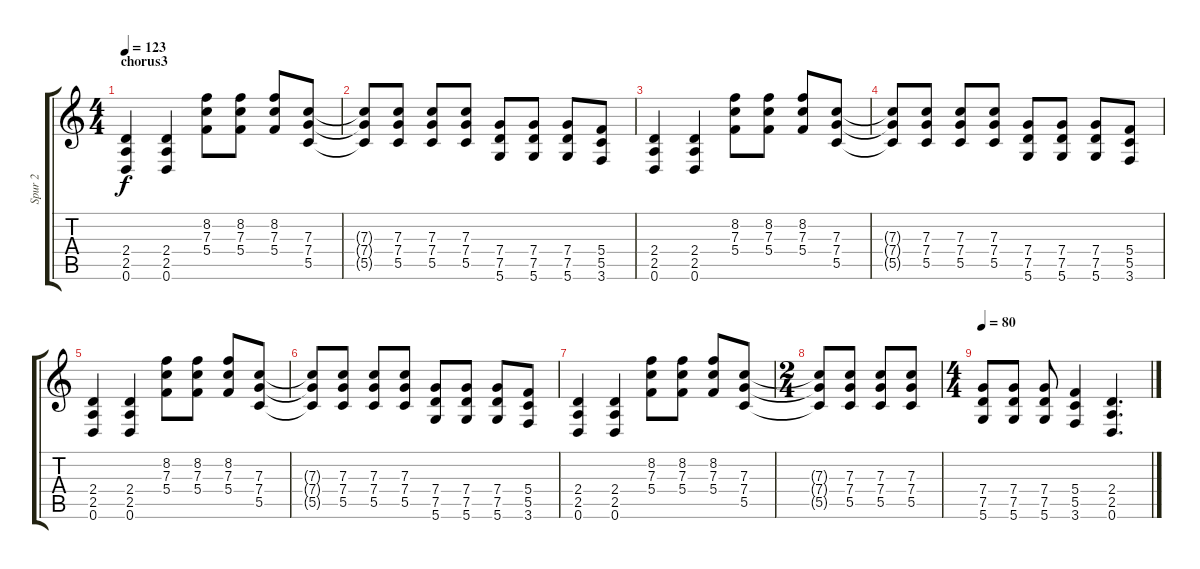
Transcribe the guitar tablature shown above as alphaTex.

\track ("Spur 2" "Spur 2") {instrument distortionguitar}
\staff {score tabs}
\tuning (D4 A3 F3 C3 G2 D2) {hide}
\ts (4 4)
\section ("" "chorus3")
\tempo 123
\clef g2
\ks c
(2.4 2.5 0.6).4{dy f} (2.4 2.5 0.6).4 (8.2 7.3 5.4).8 (8.2 7.3 5.4).8 (8.2 7.3 5.4).8 (7.3 7.4 5.5).8 |
(7.3{t} 7.4{t} 5.5{t}).8 (7.3 7.4 5.5).8 (7.3 7.4 5.5).8 (7.3 7.4 5.5).8 (7.4 7.5 5.6).8 (7.4 7.5 5.6).8 (7.4 7.5 5.6).8 (5.4 5.5 3.6).8 |
(2.4 2.5 0.6).4 (2.4 2.5 0.6).4 (8.2 7.3 5.4).8 (8.2 7.3 5.4).8 (8.2 7.3 5.4).8 (7.3 7.4 5.5).8 |
(7.3{t} 7.4{t} 5.5{t}).8 (7.3 7.4 5.5).8 (7.3 7.4 5.5).8 (7.3 7.4 5.5).8 (7.4 7.5 5.6).8 (7.4 7.5 5.6).8 (7.4 7.5 5.6).8 (5.4 5.5 3.6).8 |
(2.4 2.5 0.6).4 (2.4 2.5 0.6).4 (8.2 7.3 5.4).8 (8.2 7.3 5.4).8 (8.2 7.3 5.4).8 (7.3 7.4 5.5).8 |
(7.3{t} 7.4{t} 5.5{t}).8 (7.3 7.4 5.5).8 (7.3 7.4 5.5).8 (7.3 7.4 5.5).8 (7.4 7.5 5.6).8 (7.4 7.5 5.6).8 (7.4 7.5 5.6).8 (5.4 5.5 3.6).8 |
(2.4 2.5 0.6).4 (2.4 2.5 0.6).4 (8.2 7.3 5.4).8 (8.2 7.3 5.4).8 (8.2 7.3 5.4).8 (7.3 7.4 5.5).8 |
\ts (2 4)
(7.3{t} 7.4{t} 5.5{t}).8 (7.3 7.4 5.5).8 (7.3 7.4 5.5).8 (7.3 7.4 5.5).8 |
\ts (4 4)
\tempo 80
(7.4 7.5 5.6).8 (7.4 7.5 5.6).8 (7.4 7.5 5.6).8 (5.4 5.5 3.6).4 (2.4 2.5 0.6).4{d}
